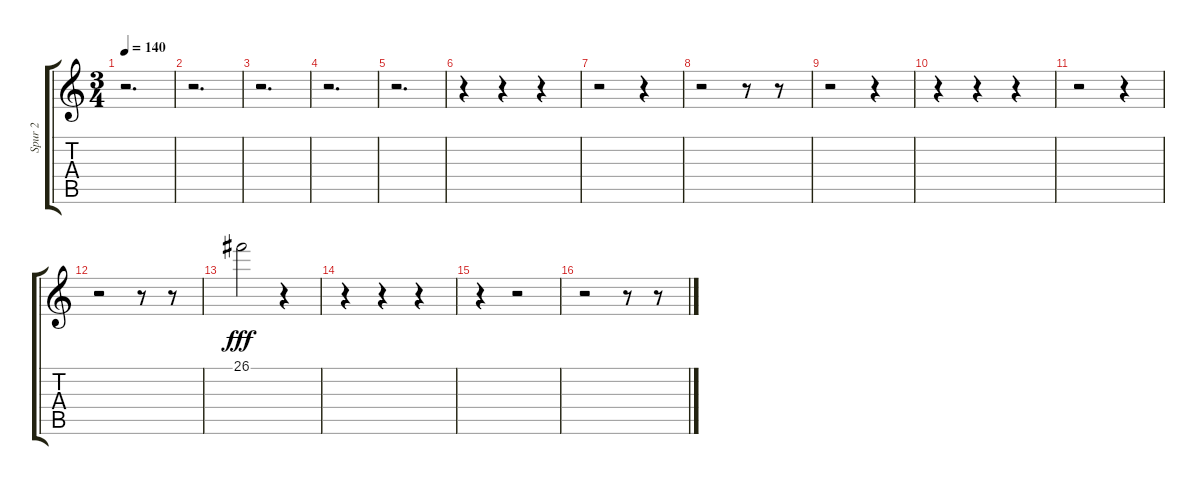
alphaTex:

\track ("Spur 2" "Spur 2") {instrument fx3crystal}
\staff {score tabs}
\tuning (E4 B3 G3 D3 A2 E2) {hide}
\ts (3 4)
\tempo 140
\clef g2
\ks c
r.2{d dy fff instrument fx3crystal} |
r.2{d} |
r.2{d} |
r.2{d} |
r.2{d} |
r.4 r.4 r.4 |
r.2 r.4 |
r.2 r.8 r.8 |
r.2 r.4 |
r.4 r.4 r.4 |
r.2 r.4 |
r.2 r.8 r.8 |
26.1.2 r.4 |
r.4 r.4 r.4 |
r.4 r.2 |
r.2 r.8 r.8
